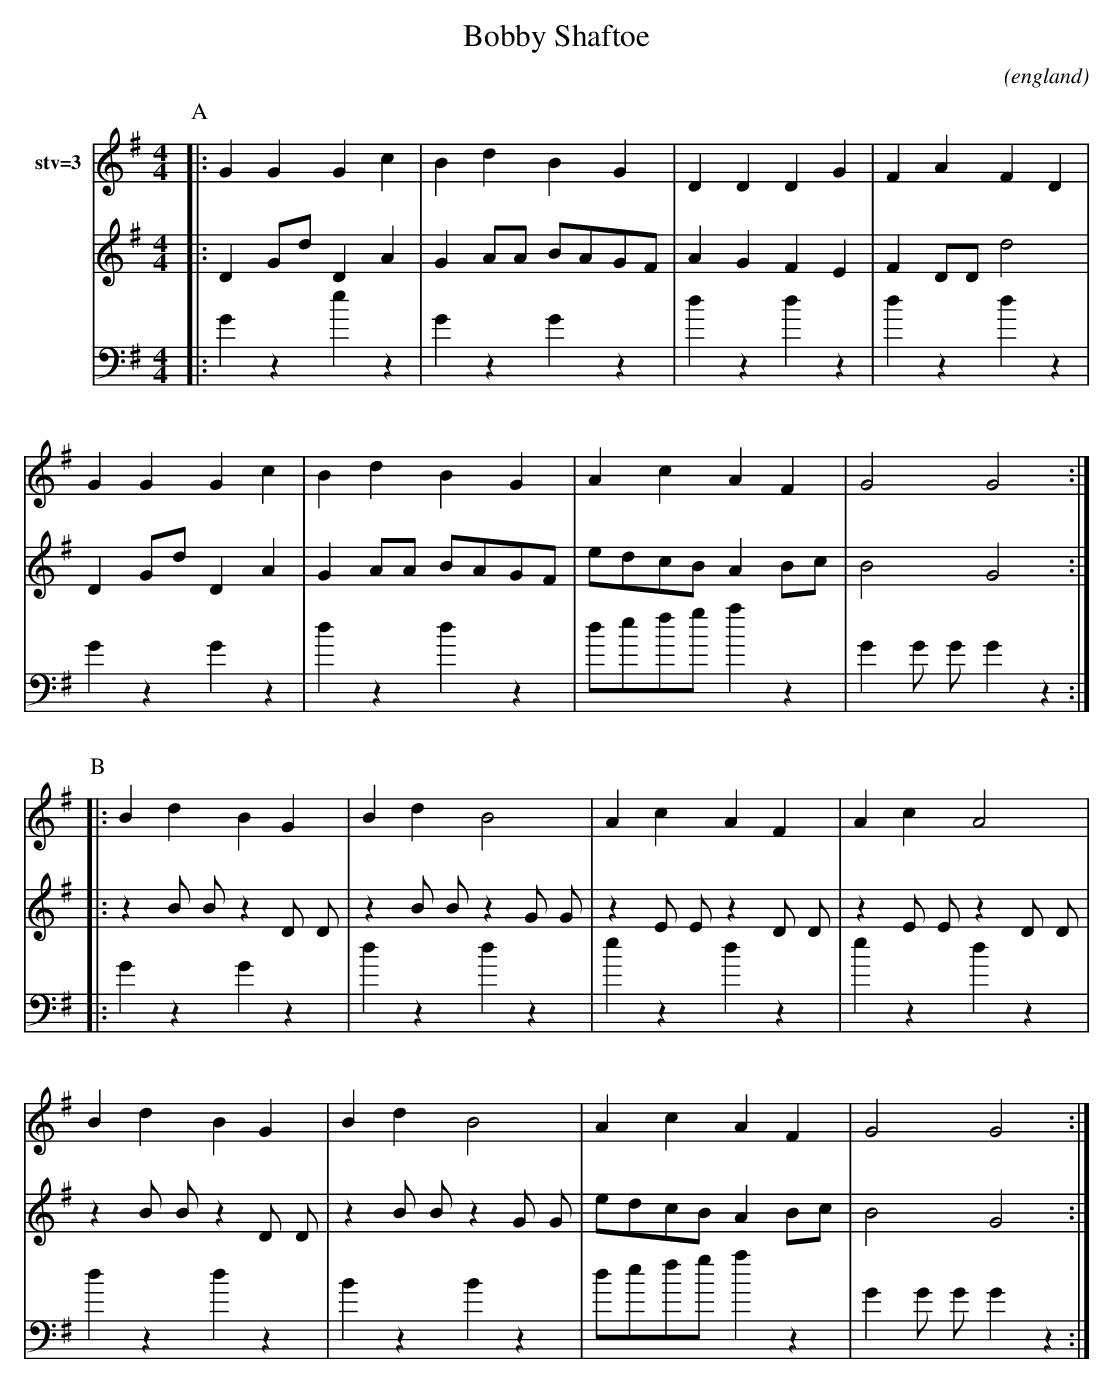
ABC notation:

X:1
T:Bobby Shaftoe
O:england
M:4/4
L:1/8
C:
K:G
V:1                     nm=       stv=3
V:2                     nm=
V:3     clef=bass       nm=
P:A
V:1
|:\
G2 G2  G2 c2|B2 d2  B2 G2|D2 D2  D2 G2|F2 A2  F2 D2|
G2 G2  G2 c2|B2 d2  B2 G2|A2 c2  A2 F2|G4     G4:|
V:2
|:\
D2 Gd  D2 A2|G2 AA  BAGF|A2 G2  F2 E2|F2 DD  d4|
D2 Gd  D2 A2|G2 AA  BAGF|edcB   A2 Bc|B4     G4:|
V:3
|:\
G2 z2  e2 z2|G2 z2  G2 z2|d2 z2  d2 z2|d2 z2  d2 z2|
G2 z2  G2 z2|d2 z2  d2 z2|defg   a2 z2|G2 G G G2 z2:|
P:B
V:1
|:\
B2 d2  B2 G2|B2 d2  B4|A2 c2  A2 F2|A2 c2  A4|
B2 d2  B2 G2|B2 d2  B4|A2 c2  A2 F2|G4     G4:|
V:2
|:\
z2 B B z2 D D|z2 B B z2 G G|z2 E E z2 D D|z2 E E z2 D D|
z2 B B z2 D D|z2 B B z2 G G|edcB   A2 Bc|B4     G4:|
V:3
|:\
G2 z2  G2 z2|d2 z2  d2 z2|e2 z2  d2 z2|e2 z2  d2 z2|
d2 z2  d2 z2|B2 z2  B2 z2|defg   a2 z2|G2 G G G2 z2:|
